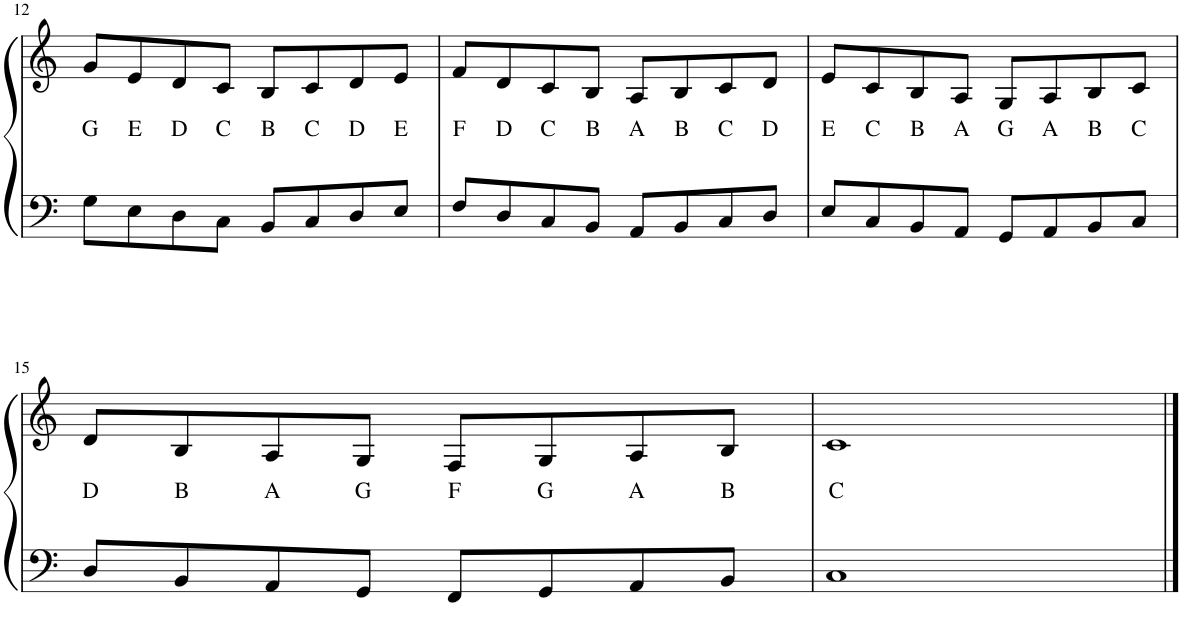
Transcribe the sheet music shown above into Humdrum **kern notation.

**kern	**kern	**text	**text
*part1	*part1	*part1	*part1
*staff2	*staff1	*staff1	*staff1
*I"Piano	*	*	*
*I'Pno.	*	*	*
!!LO:PB:g=z
*clefF4	*clefG2	*	*
*k[]	*k[]	*	*
*M4/4	*M4/4	*	*
=12	=12	=12	=12
!	!	!	!LO:LY:b
8G\L	8g/L	.	G
!	!	!	!LO:LY:b
8E\	8e/	.	E
!	!	!	!LO:LY:b
8D\	8d/	.	D
!	!	!	!LO:LY:b
8C\J	8c/J	.	C
!	!	!	!LO:LY:b
8BB/L	8B/L	.	B
!	!	!	!LO:LY:b
8C/	8c/	.	C
!	!	!	!LO:LY:b
8D/	8d/	.	D
!	!	!	!LO:LY:b
8E/J	8e/J	.	E
=13	=13	=13	=13
!	!	!	!LO:LY:b
8F/L	8f/L	.	F
!	!	!	!LO:LY:b
8D/	8d/	.	D
!	!	!	!LO:LY:b
8C/	8c/	.	C
!	!	!	!LO:LY:b
8BB/J	8B/J	.	B
!	!	!	!LO:LY:b
8AA/L	8A/L	.	A
!	!	!	!LO:LY:b
8BB/	8B/	.	B
!	!	!	!LO:LY:b
8C/	8c/	.	C
!	!	!	!LO:LY:b
8D/J	8d/J	.	D
=14	=14	=14	=14
!	!	!	!LO:LY:b
8E/L	8e/L	.	E
!	!	!	!LO:LY:b
8C/	8c/	.	C
!	!	!	!LO:LY:b
8BB/	8B/	.	B
!	!	!	!LO:LY:b
8AA/J	8A/J	.	A
!	!	!	!LO:LY:b
8GG/L	8G/L	.	G
!	!	!	!LO:LY:b
8AA/	8A/	.	A
!	!	!	!LO:LY:b
8BB/	8B/	.	B
!	!	!	!LO:LY:b
8C/J	8c/J	.	C
!!LO:LB:g=z
=15	=15	=15	=15
!	!	!	!LO:LY:b
8D/L	8d/L	.	D
!	!	!	!LO:LY:b
8BB/	8B/	.	B
!	!	!	!LO:LY:b
8AA/	8A/	.	A
!	!	!	!LO:LY:b
8GG/J	8G/J	.	G
!	!	!	!LO:LY:b
8FF/L	8F/L	.	F
!	!	!	!LO:LY:b
8GG/	8G/	.	G
!	!	!	!LO:LY:b
8AA/	8A/	.	A
!	!	!	!LO:LY:b
8BB/J	8B/J	.	B
=16	=16	=16	=16
!	!	!	!LO:LY:b
1C	1c	.	C
==	==	==	==
*-	*-	*-	*-
